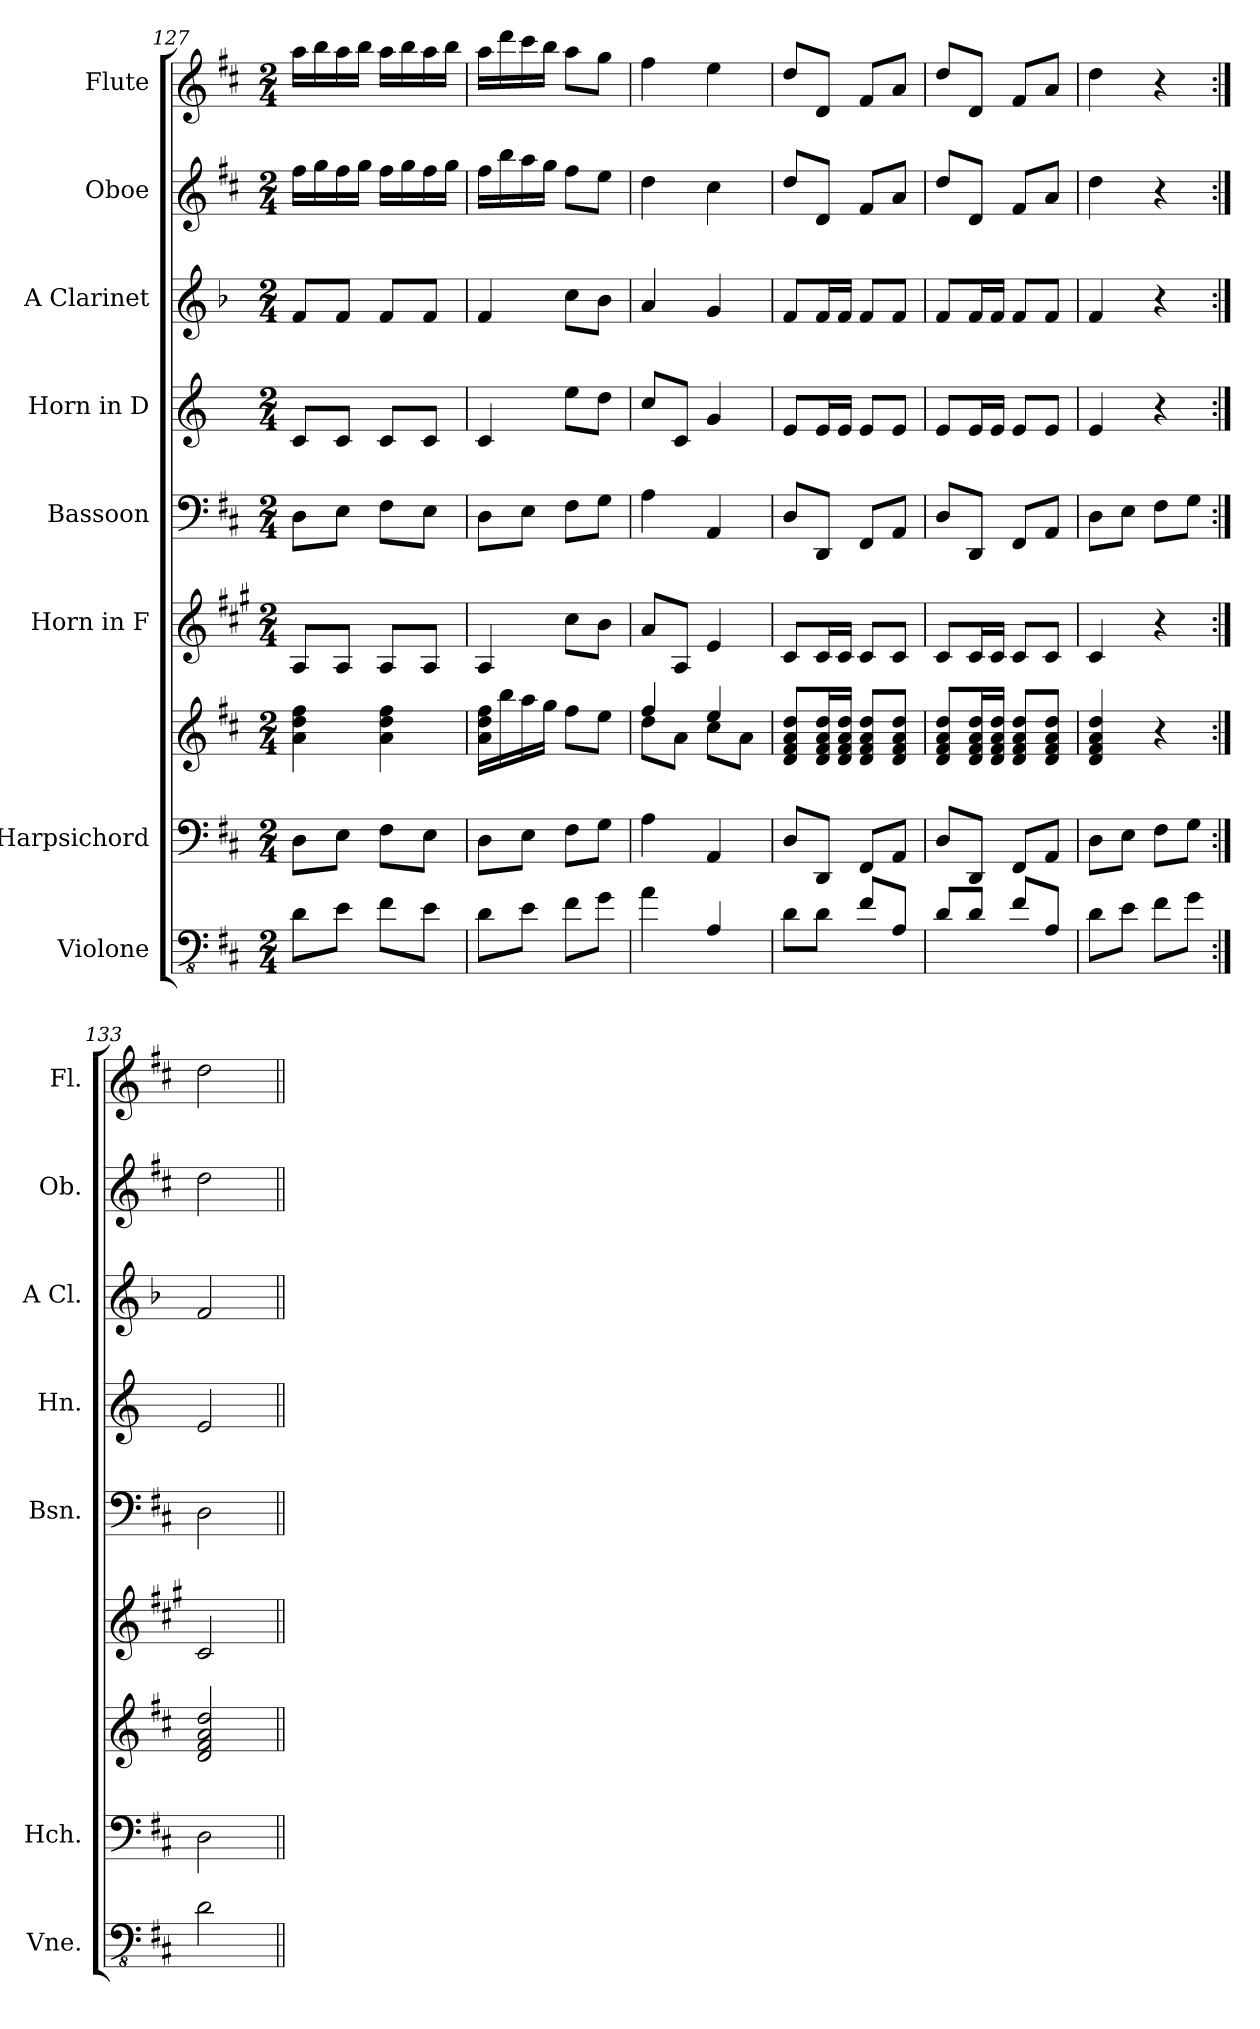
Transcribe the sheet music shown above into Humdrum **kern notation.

**kern	**kern	**kern	**kern	**kern	**kern	**kern	**kern	**kern
*part8	*part7	*part7	*part6	*part5	*part4	*part3	*part2	*part1
*staff9	*staff8	*staff7	*staff6	*staff5	*staff4	*staff3	*staff2	*staff1
*I"Violone	*I"Harpsichord	*	*I"Horn in F	*I"Bassoon	*I"Horn in D	*I"A Clarinet	*I"Oboe	*I"Flute
*I'Vne.	*I'Hch.	*	*	*I'Bsn.	*I'Hn.	*I'A Cl.	*I'Ob.	*I'Fl.
!!LO:PB:g=z
*clefFv4	*clefF4	*clefG2	*clefG2	*clefF4	*clefG2	*clefG2	*clefG2	*clefG2
*ITrd7c12	*	*	*ITrd4c7	*	*ITrd6c10	*ITrd2c3	*	*
*k[f#c#]	*k[f#c#]	*k[f#c#]	*k[f#c#]	*k[f#c#]	*k[f#c#]	*k[f#c#]	*k[f#c#]	*k[f#c#]
*M2/4	*M2/4	*M2/4	*M2/4	*M2/4	*M2/4	*M2/4	*M2/4	*M2/4
=127	=127	=127	=127	=127	=127	=127	=127	=127
8DD\L	8D\L	4a\ 4dd\ 4ff#\	8D/L	8D\L	8D/L	8d/L	16ff#\LL	16aa\LL
.	.	.	.	.	.	.	16gg\	16bb\
8EE\J	8E\J	.	8D/J	8E\J	8D/J	8d/J	16ff#\	16aa\
.	.	.	.	.	.	.	16gg\JJ	16bb\JJ
8FF#\L	8F#\L	4a\ 4dd\ 4ff#\	8D/L	8F#\L	8D/L	8d/L	16ff#\LL	16aa\LL
.	.	.	.	.	.	.	16gg\	16bb\
8EE\J	8E\J	.	8D/J	8E\J	8D/J	8d/J	16ff#\	16aa\
.	.	.	.	.	.	.	16gg\JJ	16bb\JJ
=128	=128	=128	=128	=128	=128	=128	=128	=128
8DD\L	8D\L	16a\ 16dd\ 16ff#\LL	4D/	8D\L	4D/	4d/	16ff#\LL	16aa\LL
.	.	16bb\	.	.	.	.	16bb\	16ddd\
8EE\J	8E\J	16aa\	.	8E\J	.	.	16aa\	16ccc#\
.	.	16gg\JJ	.	.	.	.	16gg\JJ	16bb\JJ
8FF#\L	8F#\L	8ff#\L	8f#\L	8F#\L	8f#\L	8a\L	8ff#\L	8aa\L
8GG\J	8G\J	8ee\J	8e\J	8G\J	8e\J	8g\J	8ee\J	8gg\J
=129	=129	=129	=129	=129	=129	=129	=129	=129
*	*	*^	*	*	*	*	*	*
4AA\	4A\	4ff#/	8dd\L	8d/L	4A\	8d/L	4f#/	4dd\	4ff#\
.	.	.	8a\J	8D/J	.	8D/J	.	.	.
4AAA/	4AA/	4ee/	8cc#\L	4A/	4AA/	4A/	4e/	4cc#\	4ee\
.	.	.	8a\J	.	.	.	.	.	.
*	*	*v	*v	*	*	*	*	*	*
=130	=130	=130	=130	=130	=130	=130	=130	=130
8DD\L	8D/L	8d/ 8f#/ 8a/ 8dd/L	8F#/L	8D/L	8F#/L	8d/L	8dd/L	8dd/L
8DD\J	8DD/J	16d/ 16f#/ 16a/ 16dd/L	16F#/L	8DD/J	16F#/L	16d/L	8d/J	8d/J
.	.	16d/ 16f#/ 16a/ 16dd/JJ	16F#/JJ	.	16F#/JJ	16d/JJ	.	.
8FF#/L	8FF#/L	8d/ 8f#/ 8a/ 8dd/L	8F#/L	8FF#/L	8F#/L	8d/L	8f#/L	8f#/L
8AAA/J	8AA/J	8d/ 8f#/ 8a/ 8dd/J	8F#/J	8AA/J	8F#/J	8d/J	8a/J	8a/J
=131	=131	=131	=131	=131	=131	=131	=131	=131
8DD/L	8D/L	8d/ 8f#/ 8a/ 8dd/L	8F#/L	8D/L	8F#/L	8d/L	8dd/L	8dd/L
8DD/J	8DD/J	16d/ 16f#/ 16a/ 16dd/L	16F#/L	8DD/J	16F#/L	16d/L	8d/J	8d/J
.	.	16d/ 16f#/ 16a/ 16dd/JJ	16F#/JJ	.	16F#/JJ	16d/JJ	.	.
8FF#/L	8FF#/L	8d/ 8f#/ 8a/ 8dd/L	8F#/L	8FF#/L	8F#/L	8d/L	8f#/L	8f#/L
8AAA/J	8AA/J	8d/ 8f#/ 8a/ 8dd/J	8F#/J	8AA/J	8F#/J	8d/J	8a/J	8a/J
!!LO:PB:g=z
=132	=132	=132	=132	=132	=132	=132	=132	=132
8DD\L	8D\L	4d/ 4f#/ 4a/ 4dd/	4F#/	8D\L	4F#/	4d/	4dd\	4dd\
8EE\J	8E\J	.	.	8E\J	.	.	.	.
8FF#\L	8F#\L	4r	4r	8F#\L	4r	4r	4r	4r
8GG\J	8G\J	.	.	8G\J	.	.	.	.
=133:|!	=133:|!	=133:|!	=133:|!	=133:|!	=133:|!	=133:|!	=133:|!	=133:|!
2DD\	2D\	2d/ 2f#/ 2a/ 2dd/	2F#/	2D\	2F#/	2d/	2dd\	2dd\
=||	=||	=||	=||	=||	=||	=||	=||	=||
*-	*-	*-	*-	*-	*-	*-	*-	*-
